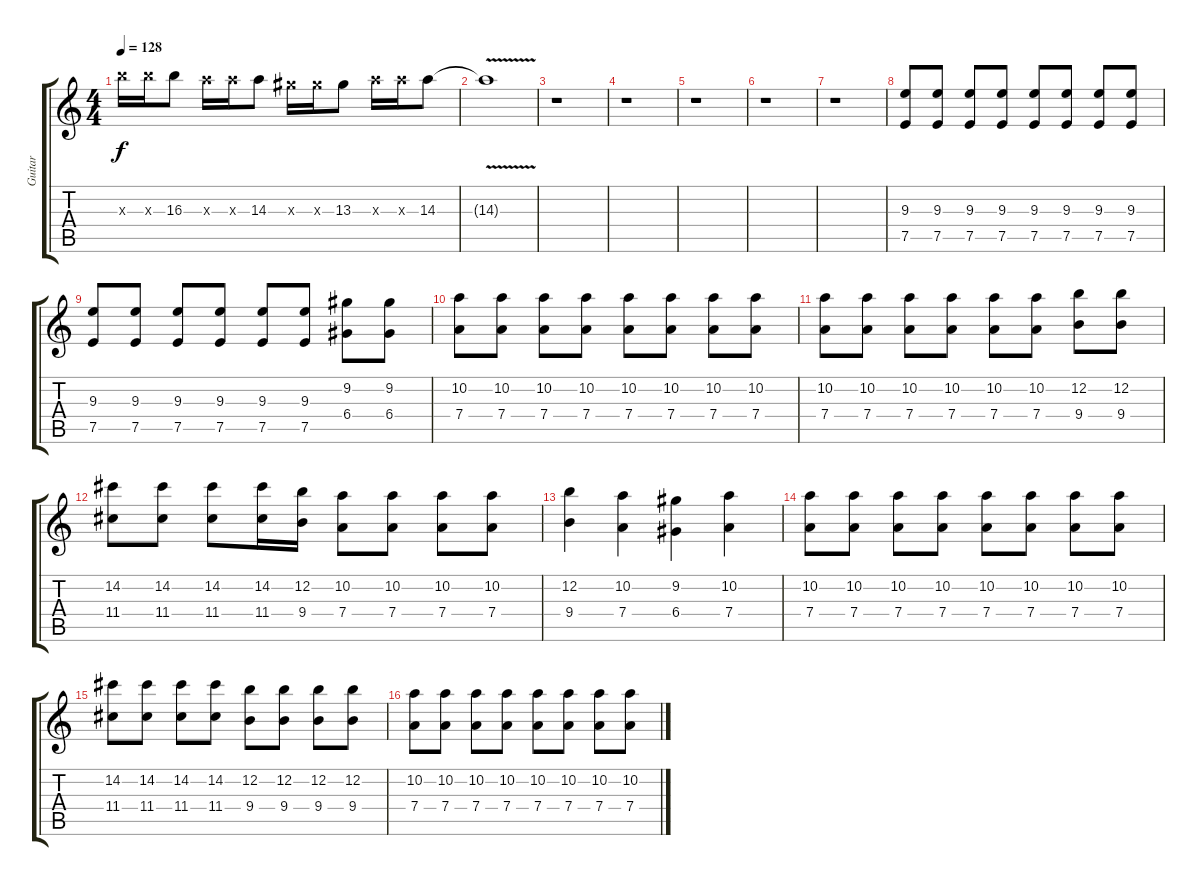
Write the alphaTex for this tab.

\track ("Guitar" "Guitar") {instrument overdrivenguitar}
\staff {score tabs}
\tuning (E4 B3 G3 D3 A2 E2) {hide}
\ts (4 4)
\tempo 128
\clef g2
\ks c
16.3{x}.16{dy f} 16.3{x}.16 16.3.8 14.3{x}.16 14.3{x}.16 14.3.8 13.3{x}.16 13.3{x}.16 13.3.8 14.3{x}.16 14.3{x}.16 14.3.8 |
14.3{v t}.1 |
r.1 |
r.1 |
r.1 |
r.1 |
r.1 |
(9.3 7.5).8 (9.3 7.5).8 (9.3 7.5).8 (9.3 7.5).8 (9.3 7.5).8 (9.3 7.5).8 (9.3 7.5).8 (9.3 7.5).8 |
(9.3 7.5).8 (9.3 7.5).8 (9.3 7.5).8 (9.3 7.5).8 (9.3 7.5).8 (9.3 7.5).8 (9.2 6.4).8 (9.2 6.4).8 |
(10.2 7.4).8 (10.2 7.4).8 (10.2 7.4).8 (10.2 7.4).8 (10.2 7.4).8 (10.2 7.4).8 (10.2 7.4).8 (10.2 7.4).8 |
(10.2 7.4).8 (10.2 7.4).8 (10.2 7.4).8 (10.2 7.4).8 (10.2 7.4).8 (10.2 7.4).8 (12.2 9.4).8 (12.2 9.4).8 |
(14.2 11.4).8 (14.2 11.4).8 (14.2 11.4).8 (14.2 11.4).16 (12.2 9.4).16 (10.2 7.4).8 (10.2 7.4).8 (10.2 7.4).8 (10.2 7.4).8 |
(12.2 9.4).4 (10.2 7.4).4 (9.2 6.4).4 (10.2 7.4).4 |
(10.2 7.4).8 (10.2 7.4).8 (10.2 7.4).8 (10.2 7.4).8 (10.2 7.4).8 (10.2 7.4).8 (10.2 7.4).8 (10.2 7.4).8 |
(14.2 11.4).8 (14.2 11.4).8 (14.2 11.4).8 (14.2 11.4).8 (12.2 9.4).8 (12.2 9.4).8 (12.2 9.4).8 (12.2 9.4).8 |
(10.2 7.4).8 (10.2 7.4).8 (10.2 7.4).8 (10.2 7.4).8 (10.2 7.4).8 (10.2 7.4).8 (10.2 7.4).8 (10.2 7.4).8
